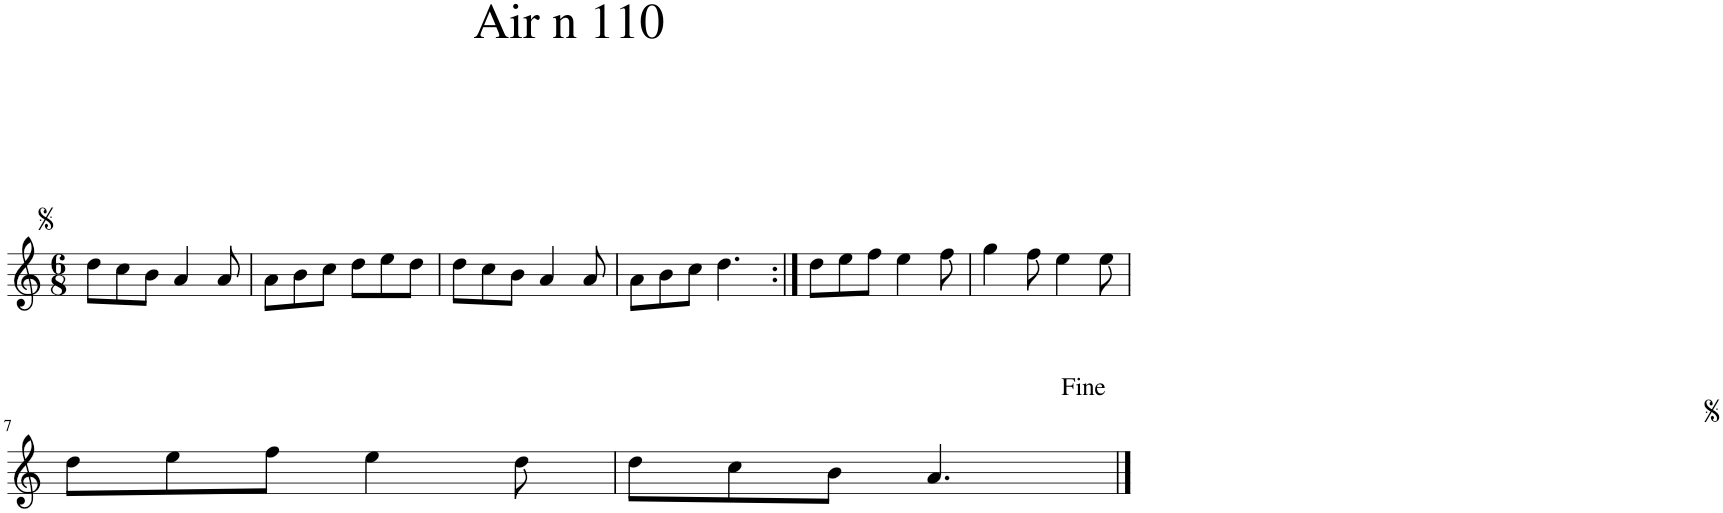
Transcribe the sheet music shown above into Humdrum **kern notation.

**kern
*part1
*staff1
*I"Piano
*I'Pno.
*clefG2
*k[]
*M6/8
=1
8dd\L
8cc\
8b\J
4a/
8a/
=2
8a\L
8b\
8cc\J
8dd\L
8ee\
8dd\J
=3
8dd\L
8cc\
8b\J
4a/
8a/
=4
8a\L
8b\
8cc\J
4.dd\
=5:|!
8dd\L
8ee\
8ff\J
4ee\
8ff\
=6
4gg\
8ff\
4ee\
8ee\
!!LO:LB:g=z
=7
8dd\L
8ee\
8ff\J
4ee\
8dd\
=8
8dd\L
8cc\
8b\J
4.a/
==
*-
